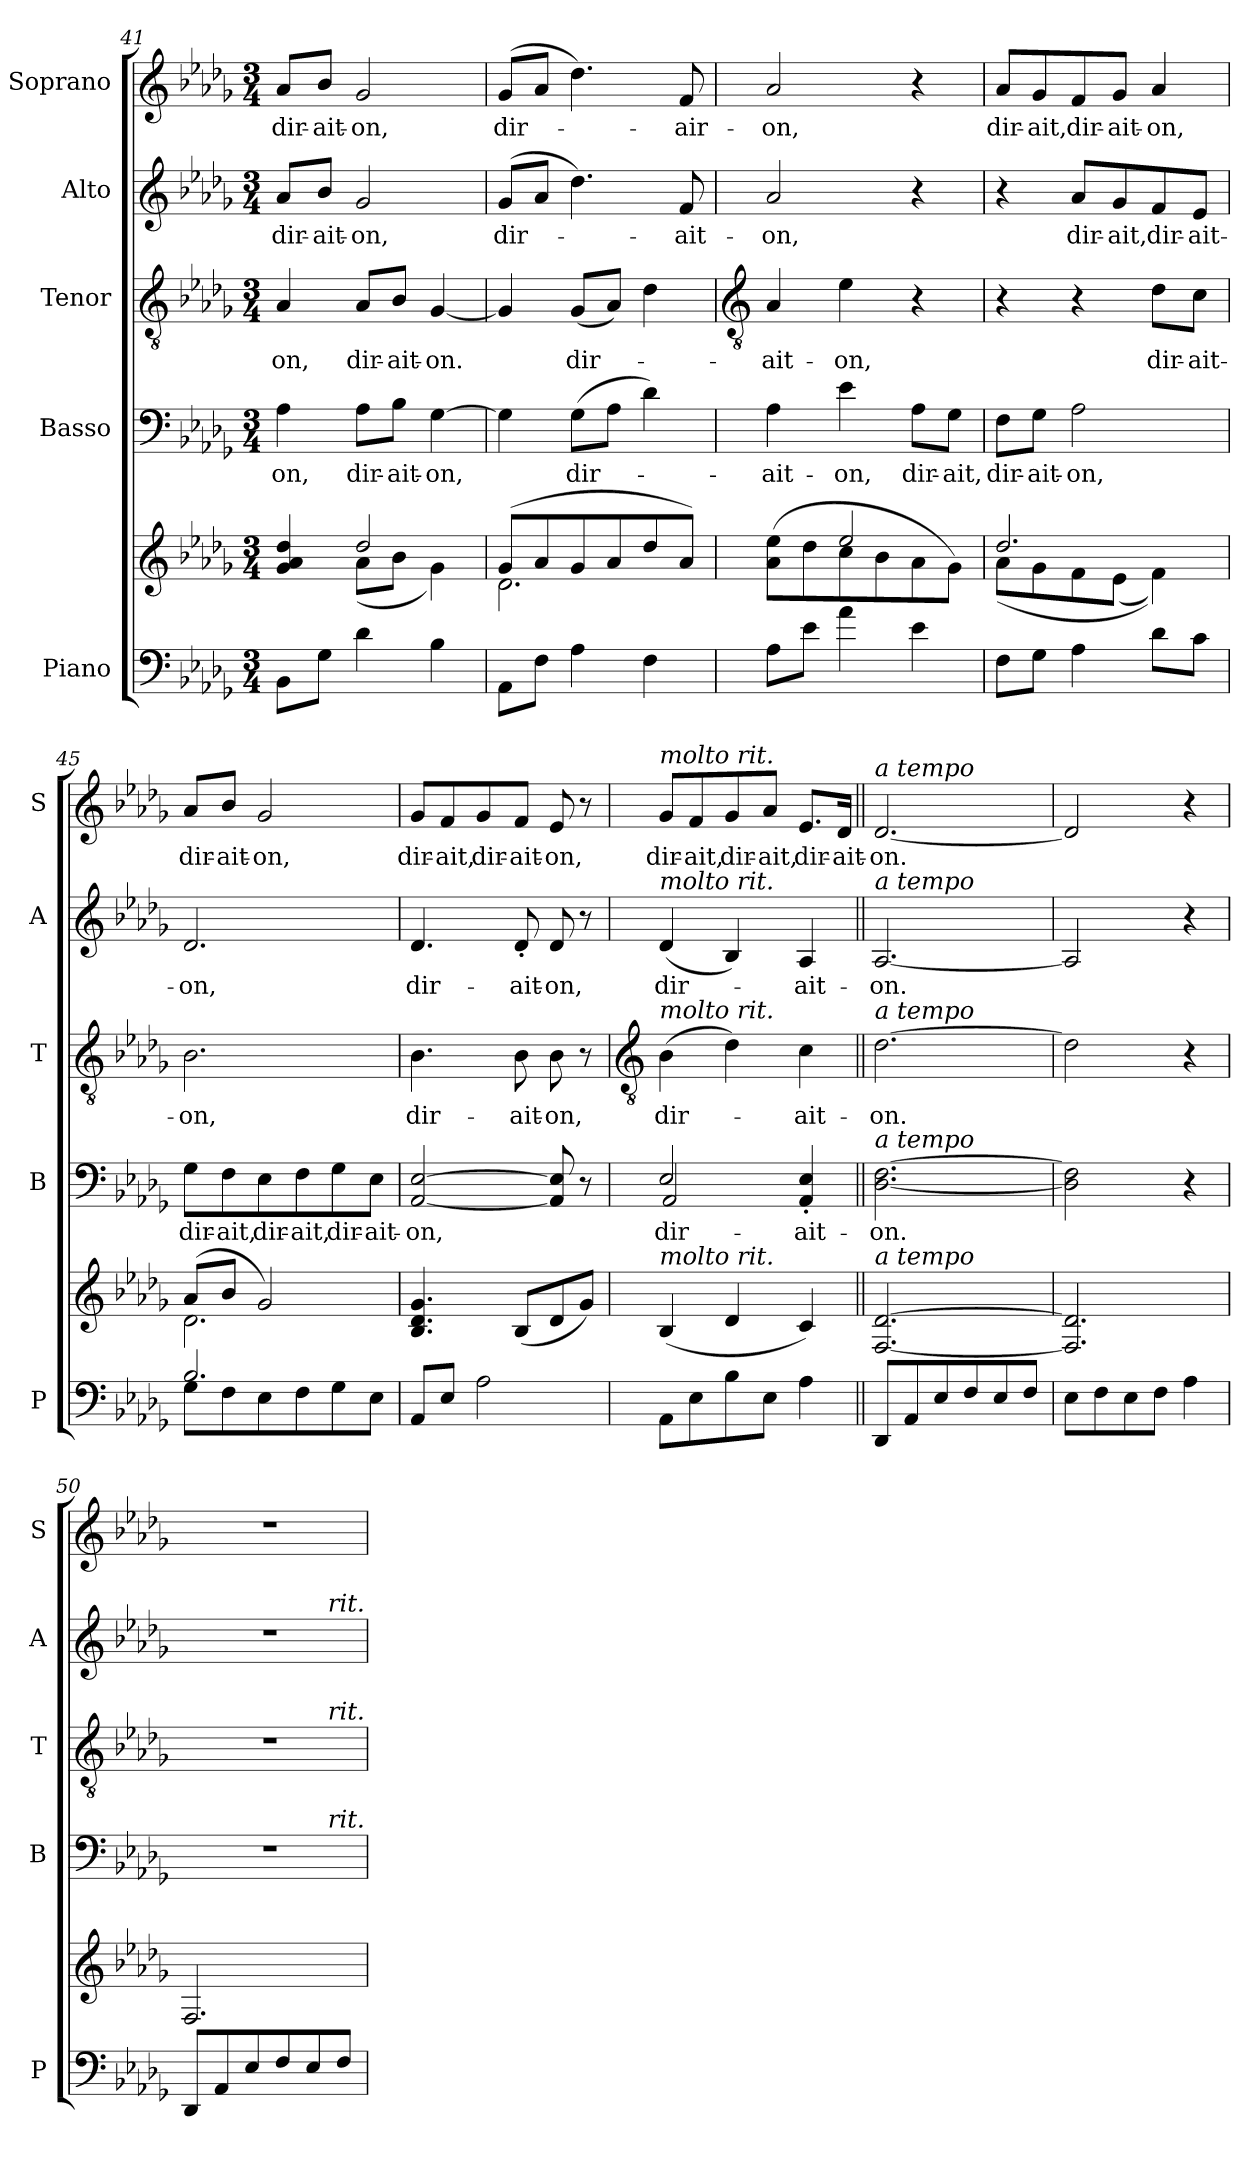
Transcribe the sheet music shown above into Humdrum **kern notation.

**kern	**kern	**kern	**text	**kern	**text	**kern	**text	**kern	**text
*part5	*part5	*part4	*part4	*part3	*part3	*part2	*part2	*part1	*part1
*staff6	*staff5	*staff4	*staff4	*staff3	*staff3	*staff2	*staff2	*staff1	*staff1
*I"Piano	*	*I"Basso	*	*I"Tenor	*	*I"Alto	*	*I"Soprano	*
*I'P	*	*I'B	*	*I'T	*	*I'A	*	*I'S	*
*clefF4	*clefG2	*clefF4	*	*clefGv2	*	*clefG2	*	*clefG2	*
*k[b-e-a-d-g-]	*k[b-e-a-d-g-]	*k[b-e-a-d-g-]	*	*k[b-e-a-d-g-]	*	*k[b-e-a-d-g-]	*	*k[b-e-a-d-g-]	*
*D-:	*D-:	*D-:	*	*D-:	*	*D-:	*	*D-:	*
*M3/4	*M3/4	*M3/4	*	*M3/4	*	*M3/4	*	*M3/4	*
=41	=41	=41	=41	=41	=41	=41	=41	=41	=41
*	*^	*	*	*	*	*	*	*	*
!	!	!	!	!LO:LY:b	!	!LO:LY:b	!	!LO:LY:b	!	!LO:LY:b
8BB-L	4g-/ 4a-/ 4dd-/	4ryy	4A-	-on,	4A-	-on,	8a-L	dir-	8a-L	dir-
!	!	!	!	!	!	!	!	!LO:LY:b	!	!LO:LY:b
8G-J	.	.	.	.	.	.	8b-J	-ait-	8b-J	-ait-
!	!	!	!	!LO:LY:b	!	!LO:LY:b	!	!LO:LY:b	!	!LO:LY:b
4d-	2dd-/	(<8a-\L	8A-L	dir-	8A-L	dir-	2g-	-on,	2g-	-on,
!	!	!	!	!LO:LY:b	!	!LO:LY:b	!	!	!	!
.	.	8b-\J	8B-J	-ait-	8B-J	-ait-	.	.	.	.
!	!	!	!	!LO:LY:b	!	!LO:LY:b	!	!	!	!
4B-	.	4g-\)	[4G-	-on,	[4G-	-on.	.	.	.	.
=42	=42	=42	=42	=42	=42	=42	=42	=42	=42	=42
!	!	!	!	!	!	!	!	!LO:LY:b	!	!LO:LY:b
8AA-\L	(>8g-/L	2.d-\	4G-]	.	4G-]	.	(>8g-L	dir-	(>8g-L	dir-
8F\J	8a-/	.	.	.	.	.	8a-J	.	8a-J	.
!	!	!	!	!LO:LY:b	!	!LO:LY:b	!	!	!	!
4A-	8g-/	.	(>8G-L	dir-	(<8G-L	dir-	4.dd-)	.	4.dd-)	.
.	8a-/	.	8A-J	.	8A-J)	.	.	.	.	.
4F	8dd-/	.	4d-)	.	4d-	.	.	.	.	.
!	!	!	!	!	!	!	!	!LO:LY:b	!	!LO:LY:b
.	8a-/J)	.	.	.	.	.	8f	-ait-	8f	-air-
!!LO:LB:g=z
=43	=43	=43	=43	=43	=43	=43	=43	=43	=43	=43
*	*	*	*	*	*clefGv2	*	*	*	*	*
*^	*	*	*	*	*	*	*	*	*	*
!	!	!	!	!	!LO:LY:b	!	!LO:LY:b	!	!LO:LY:b	!	!LO:LY:b
8A-\L	2ryy	4ryy	(<8a-\ 8ee-\L	4A-	-ait-	4A-	-ait-	2a-	-on,	2a-	-on,
8e-\J	.	.	8dd-\	.	.	.	.	.	.	.	.
!	!	!	!	!	!LO:LY:b	!	!LO:LY:b	!	!	!	!
4a-\	.	2ee-/	8cc\	4e-	-on,	4e-	-on,	.	.	.	.
.	.	.	8b-\	.	.	.	.	.	.	.	.
!	!	!	!	!	!LO:LY:b	!	!	!	!	!	!
4e-\	4ryy	.	8a-\	8A-L	dir-	4r	.	4r	.	4r	.
!	!	!	!	!	!LO:LY:b	!	!	!	!	!	!
.	.	.	8g-\J)	8G-J	-ait,	.	.	.	.	.	.
=44	=44	=44	=44	=44	=44	=44	=44	=44	=44	=44	=44
!	!	!	!	!	!LO:LY:b	!	!	!	!	!	!LO:LY:b
8F\L	2ryy	2.dd-/	(<8a-\L	8FL	dir-	4r	.	4r	.	8a-L	dir-
!	!	!	!	!	!LO:LY:b	!	!	!	!	!	!LO:LY:b
8G-\J	.	.	8g-\	8G-J	-ait-	.	.	.	.	8g-	-ait,
!	!	!	!	!	!LO:LY:b	!	!	!	!LO:LY:b	!	!LO:LY:b
4A-\	.	.	8f\	2A-	-on,	4r	.	8a-L	dir-	8f	dir-
!	!	!	!	!	!	!	!	!	!LO:LY:b	!	!LO:LY:b
.	.	.	(8e-\J	.	.	.	.	8g-	-ait,	8g-J	-ait-
!	!	!	!	!	!	!	!LO:LY:b	!	!LO:LY:b	!	!LO:LY:b
8d-\L	4ryy	.	4f\))	.	.	8d-L	dir-	8f	dir-	4a-	-on,
!	!	!	!	!	!	!	!LO:LY:b	!	!LO:LY:b	!	!
8c\J	.	.	.	.	.	8cJ	-ait-	8e-J	-ait-	.	.
=45	=45	=45	=45	=45	=45	=45	=45	=45	=45	=45	=45
!	!	!	!	!	!LO:LY:b	!	!LO:LY:b	!	!LO:LY:b	!	!LO:LY:b
2.B-/	8G-\L	(>8a-/L	2.d-\	8G-L	dir-	2.B-	-on,	2.d-	-on,	8a-L	dir-
!	!	!	!	!	!LO:LY:b	!	!	!	!	!	!LO:LY:b
.	8F\	8b-/J	.	8F	-ait,	.	.	.	.	8b-J	-ait-
!	!	!	!	!	!LO:LY:b	!	!	!	!	!	!LO:LY:b
.	8E-\	2g-/)	.	8E-	dir-	.	.	.	.	2g-	-on,
!	!	!	!	!	!LO:LY:b	!	!	!	!	!	!
.	8F\	.	.	8F	-ait,	.	.	.	.	.	.
!	!	!	!	!	!LO:LY:b	!	!	!	!	!	!
.	8G-\	.	.	8G-	dir-	.	.	.	.	.	.
!	!	!	!	!	!LO:LY:b	!	!	!	!	!	!
.	8E-\J	.	.	8E-J	-ait-	.	.	.	.	.	.
=46	=46	=46	=46	=46	=46	=46	=46	=46	=46	=46	=46
!	!	!	!	!	!LO:LY:b	!	!LO:LY:b	!	!LO:LY:b	!	!LO:LY:b
8AA-/L	2ryy	4.B-/ 4.d-/ 4.g-/	2ryy	[2AA- [2E-	-on,	4.B-	dir-	4.d-	dir-	8g-L	dir-
!	!	!	!	!	!	!	!	!	!	!	!LO:LY:b
8E-/J	.	.	.	.	.	.	.	.	.	8f	-ait,
!	!	!	!	!	!	!	!	!	!	!	!LO:LY:b
2A-\	.	.	.	.	.	.	.	.	.	8g-	dir-
!	!	!	!	!	!	!	!LO:LY:b	!	!LO:LY:b	!	!LO:LY:b
.	.	(<8B-/L	.	.	.	8B-	-ait-	8d-'	-ait-	8fJ	-ait-
!	!	!	!	!	!	!	!LO:LY:b	!	!LO:LY:b	!	!LO:LY:b
.	4ryy	8d-/	4ryy	8AA-] 8E-]	.	8B-	-on,	8d-	-on,	8e-	-on,
.	.	8g-/J)	.	8r	.	8r	.	8r	.	8r	.
*v	*v	*	*	*	*	*	*	*	*	*	*
*	*v	*v	*	*	*	*	*	*	*	*
!!LO:LB:g=z
=47	=47	=47	=47	=47	=47	=47	=47	=47	=47
*	*	*	*	*clefGv2	*	*	*	*	*
!	!	!	!	!	!	!	!	!LO:TX:a:i:t=molto rit.	!
!	!	!	!	!	!	!LO:TX:a:i:t=molto rit.	!	!	!
!	!	!	!	!LO:TX:a:i:t=molto rit.	!	!	!	!	!
!	!	!LO:TX:a:i:t=molto rit.	!	!	!	!	!	!	!
!	!LO:TX:a:i:t=molto rit.	!	!	!	!	!	!	!	!
!	!	!	!LO:LY:b	!	!LO:LY:b	!	!LO:LY:b	!	!LO:LY:b
*	*	*^	*	*	*	*	*	*	*
8AA-L	(<4B-	2E-/	2AA-/	dir-	(>4B-	dir-	(<4d-	dir-	8g-L	dir-
!	!	!	!	!	!	!	!	!	!	!LO:LY:b
8E-	.	.	.	.	.	.	.	.	8f	-ait,
!	!	!	!	!	!	!	!	!	!	!LO:LY:b
8B-	4d-	.	.	.	4d-)	.	4B-)	.	8g-	dir-
!	!	!	!	!	!	!	!	!	!	!LO:LY:b
8E-J	.	.	.	.	.	.	.	.	8a-J	-ait,
!	!	!	!	!LO:LY:b	!	!LO:LY:b	!	!LO:LY:b	!	!LO:LY:b
4A-	4c)	4AA-/' 4E-/'	4ryy	-ait-	4c	-ait-	4A-	-ait-	8.e-L	dir-
!	!	!	!	!	!	!	!	!	!	!LO:LY:b
.	.	.	.	.	.	.	.	.	16d-J	-ait-
=48||	=48||	=48||	=48||	=48||	=48||	=48||	=48||	=48||	=48||	=48||
!	!	!	!	!	!	!	!	!	!LO:TX:a:i:t=a tempo	!
!	!	!	!	!	!	!	!LO:TX:a:i:t=a tempo	!	!	!
!	!	!	!	!	!LO:TX:a:i:t=a tempo	!	!	!	!	!
!	!	!LO:TX:a:i:t=a tempo	!	!	!	!	!	!	!	!
!	!LO:TX:a:i:t=a tempo	!	!	!	!	!	!	!	!	!
!	!	!	!	!LO:LY:b	!	!LO:LY:b	!	!LO:LY:b	!	!LO:LY:b
8DD-L	[2.F [2.d-	[2.D-\ [2.F\	2ryy	-on.	[2.d-	-on.	[2.A-	-on.	[2.d-	-on.
8AA-	.	.	.	.	.	.	.	.	.	.
8E-	.	.	.	.	.	.	.	.	.	.
8F	.	.	.	.	.	.	.	.	.	.
8E-	.	.	4ryy	.	.	.	.	.	.	.
8FJ	.	.	.	.	.	.	.	.	.	.
=49	=49	=49	=49	=49	=49	=49	=49	=49	=49	=49
8E-L	2.F] 2.d-]	2D-\] 2F\]	2ryy	.	2d-]	.	2A-]	.	2d-]	.
8F	.	.	.	.	.	.	.	.	.	.
8E-	.	.	.	.	.	.	.	.	.	.
8FJ	.	.	.	.	.	.	.	.	.	.
4A-	.	4r	4ryy	.	4r	.	4r	.	4r	.
=50	=50	=50	=50	=50	=50	=50	=50	=50	=50	=50
!	!	!LO:N:vis=1	!	!	!LO:N:vis=1	!	!LO:N:vis=1	!	!LO:N:vis=1	!
8DD-L	2.F	2.r	2ryy	.	2.r	.	2.r	.	2.r	.
8AA-	.	.	.	.	.	.	.	.	.	.
8E-	.	.	.	.	.	.	.	.	.	.
8F	.	.	.	.	.	.	.	.	.	.
8E-	.	.	4ryy	.	.	.	.	.	.	.
8FJ	.	.	.	.	.	.	.	.	.	.
*	*	*v	*v	*	*	*	*	*	*	*
!	!	!	!	!	!	!LO:TX:a:i:t=rit.	!	!	!
!	!	!	!	!LO:TX:a:i:t=rit.	!	!	!	!	!
!	!	!LO:TX:a:i:t=rit.	!	!	!	!	!	!	!
=	=	=	=	=	=	=	=	=	=
*-	*-	*-	*-	*-	*-	*-	*-	*-	*-
